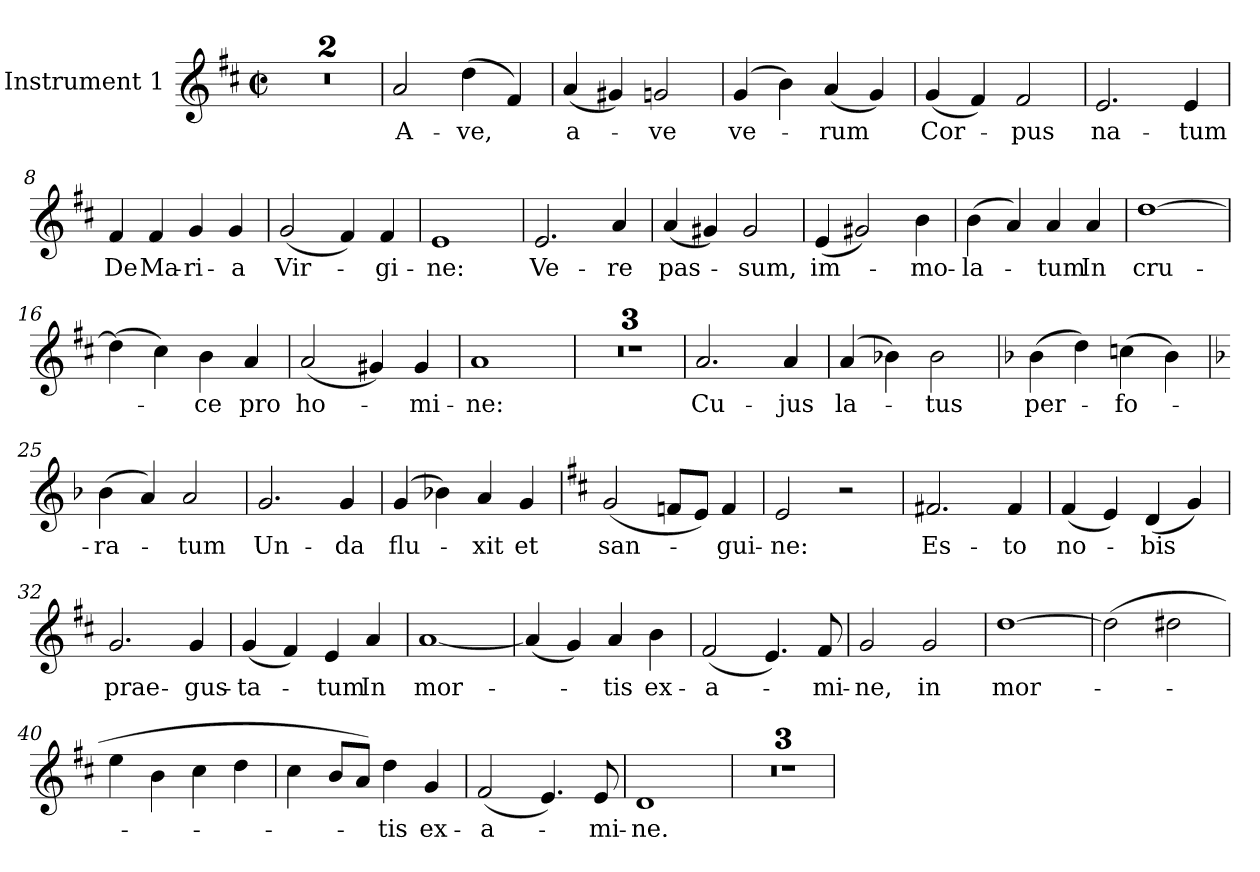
**kern	**text
*part1	*part1
*staff1	*staff1
*I"Instrument 1	*
!!LO:PB:g=z
*stria5	*
*clefG2	*
*k[f#c#]	*
*D:	*
*M2/2	*
*met(c|)	*
=1	=1
1r	.
=2	=2
1r	.
=3	=3
!	!LO:LY:b:cj
2a/	A-
!	!LO:LY:b:cj
(>4dd\	-ve,
4f#/)	.
=4	=4
!	!LO:LY:b:rj
(<4a/	a-
4g#X/)	.
!	!LO:LY:b:cj
2gn/	-ve
=5	=5
!	!LO:LY:b:cj
(>4g/	ve-
4b\)	.
!	!LO:LY:b:cj
(<4a/	-rum
4g/)	.
=6	=6
!	!LO:LY:b
(<4g/	Cor-
4f#/)	.
!	!LO:LY:b:cj
2f#/	-pus
=7	=7
!	!LO:LY:b:cj
2.e/	na-
!	!LO:LY:b:cj
4e/	-tum
!!LO:LB:g=z
=8	=8
!	!LO:LY:b:cj
4f#/	De
!	!LO:LY:b:cj
4f#/	Ma-
!	!LO:LY:b:cj
4g/	-ri-
!	!LO:LY:b:cj
4g/	-a
=9	=9
!	!LO:LY:b:cj
(<2g/	Vir-
4f#/)	.
!	!LO:LY:b:cj
4f#/	-gi-
=10	=10
!	!LO:LY:b:cj
1e	-ne:
=11	=11
!	!LO:LY:b:cj
2.e/	Ve-
!	!LO:LY:b:cj
4a/	-re
=12	=12
!	!LO:LY:b:cj
(<4a/	pas-
4g#X/)	.
!	!LO:LY:b:cj
2g#/	-sum,
=13	=13
!	!LO:LY:b:cj
(<4e/	im-
2g#X/)	.
!	!LO:LY:b:cj
4b\	-mo-
!!LO:LB:g=z
=14	=14
!	!LO:LY:b:cj
(>4b\	-la-
4a/)	.
!	!LO:LY:b:cj
4a/	-tum
!	!LO:LY:b:cj
4a/	In
=15	=15
!	!LO:LY:b:cj
[>1dd	cru-
=16	=16
(>4dd\]	.
4cc#\)	.
!	!LO:LY:b:cj
4b\	-ce
!	!LO:LY:b:cj
4a/	pro
=17	=17
!	!LO:LY:b:cj
(<2a/	ho-
4g#X/)	.
!	!LO:LY:b:cj
4g#/	-mi-
=18	=18
!	!LO:LY:b:cj
1a	-ne:
=19	=19
1r	.
=20	=20
1r	.
=21	=21
1r	.
!!LO:LB:g=z
=22	=22
!	!LO:LY:b:cj
2.a/	Cu-
!	!LO:LY:b:cj
4a/	-jus
=23	=23
!	!LO:LY:b:cj
(>4a/	la-
4b-X\)	.
!	!LO:LY:b:cj
2b-\	-tus
=24	=24
*k[b-]	*
*F:	*
!	!LO:LY:b:cj
(>4b-\	per-
4dd\)	.
!	!LO:LY:b:cj
(>4ccn\	-fo-
4b-\)	.
=25	=25
*k[b-]	*
*F:	*
!	!LO:LY:b:cj
(>4b-\	-ra-
4a/)	.
!	!LO:LY:b:cj
2a/	-tum
=26	=26
!	!LO:LY:b:cj
2.g/	Un-
!	!LO:LY:b:cj
4g/	-da
=27	=27
!	!LO:LY:b:cj
(>4g/	flu-
4b-X\)	.
!	!LO:LY:b:cj
4a/	-xit
!	!LO:LY:b:cj
4g/	et
!!LO:LB:g=z
=28	=28
*k[f#c#]	*
*D:	*
!	!LO:LY:b:cj
(<2g/	san-
8fn/L	.
8e/J)	.
!	!LO:LY:b:cj
4f/	-gui-
=29	=29
!	!LO:LY:b:cj
2e/	-ne:
2r	.
=30	=30
!	!LO:LY:b:cj
2.f#X/	Es-
!	!LO:LY:b:cj
4f#/	-to
=31	=31
!	!LO:LY:b:cj
(<4f#/	no-
4e/)	.
!	!LO:LY:b:cj
(<4d/	-bis
4g/)	.
=32	=32
!	!LO:LY:b:cj
2.g/	prae-
!	!LO:LY:b:cj
4g/	-gus-
=33	=33
!	!LO:LY:b:cj
(<4g/	-ta-
4f#/)	.
!	!LO:LY:b:cj
4e/	-tum
!	!LO:LY:b:cj
4a/	In
!!LO:LB:g=z
=34	=34
!	!LO:LY:b:cj
[<1a	mor-
=35	=35
(<4a/]	.
4g/)	.
!	!LO:LY:b:cj
4a/	-tis
!	!LO:LY:b:cj
4b\	ex-
=36	=36
!	!LO:LY:b:rj
(<2f#/	-a-
4.e/)	.
!	!LO:LY:b:cj
8f#/	-mi-
=37	=37
!	!LO:LY:b:cj
2g/	-ne,
!	!LO:LY:b:cj
2g/	in
=38	=38
!	!LO:LY:b:cj
[>1dd	mor-
=39	=39
(<2dd\]	.
2dd#X\	.
!!LO:LB:g=z
=40	=40
4ee\	.
4b\	.
4cc#\	.
4dd\	.
=41	=41
4cc#\	.
8b/L	.
8a/J)	.
!	!LO:LY:b:cj
4dd\	-tis
!	!LO:LY:b:cj
4g/	ex-
=42	=42
!	!LO:LY:b:rj
(<2f#/	-a-
4.e/)	.
!	!LO:LY:b:cj
8e/	-mi-
=43	=43
!	!LO:LY:b:cj
1d	-ne.
=44	=44
1r	.
=45	=45
1r	.
=46	=46
1r	.
=	=
*-	*-
